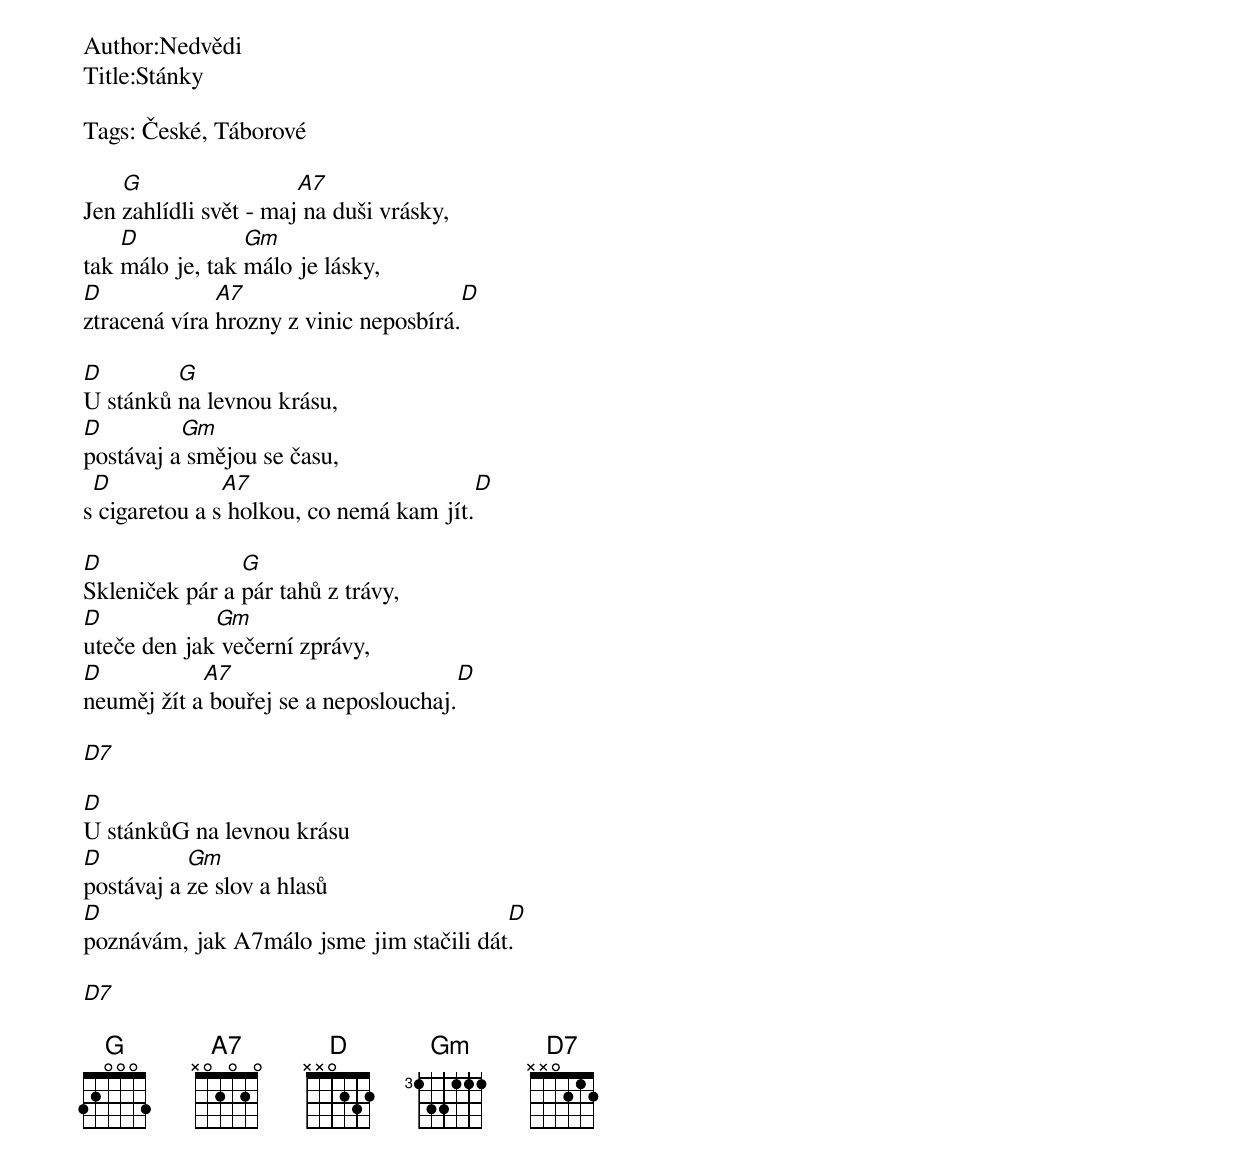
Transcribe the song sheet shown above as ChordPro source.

Author:Nedvědi
Title:Stánky

Tags: České, Táborové

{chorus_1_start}
Jen [G]zahlídli svět - maj[A7] na duši vrásky,
tak [D]málo je, tak [Gm]málo je lásky,
[D]ztracená víra [A7]hrozny z vinic neposbírá.[D]
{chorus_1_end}

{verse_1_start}
[D]U stánků [G]na levnou krásu,
[D]postávaj a[Gm] smějou se času,
s[D] cigaretou a s[A7] holkou, co nemá kam jít.[D]
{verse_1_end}

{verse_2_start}
[D]Skleniček pár a [G]pár tahů z trávy,
[D]uteče den jak[Gm] večerní zprávy,
[D]neuměj žít a[A7] bouřej se a neposlouchaj.[D]

[D7]
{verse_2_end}

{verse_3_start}
[D]U stánkůG na levnou krásu
[D]postávaj a [Gm]ze slov a hlasů
[D]poznávám, jak A7málo jsme jim stačili dát[D].

[D7]
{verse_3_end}

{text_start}
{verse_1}
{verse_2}
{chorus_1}
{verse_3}
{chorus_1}
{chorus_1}
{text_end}
